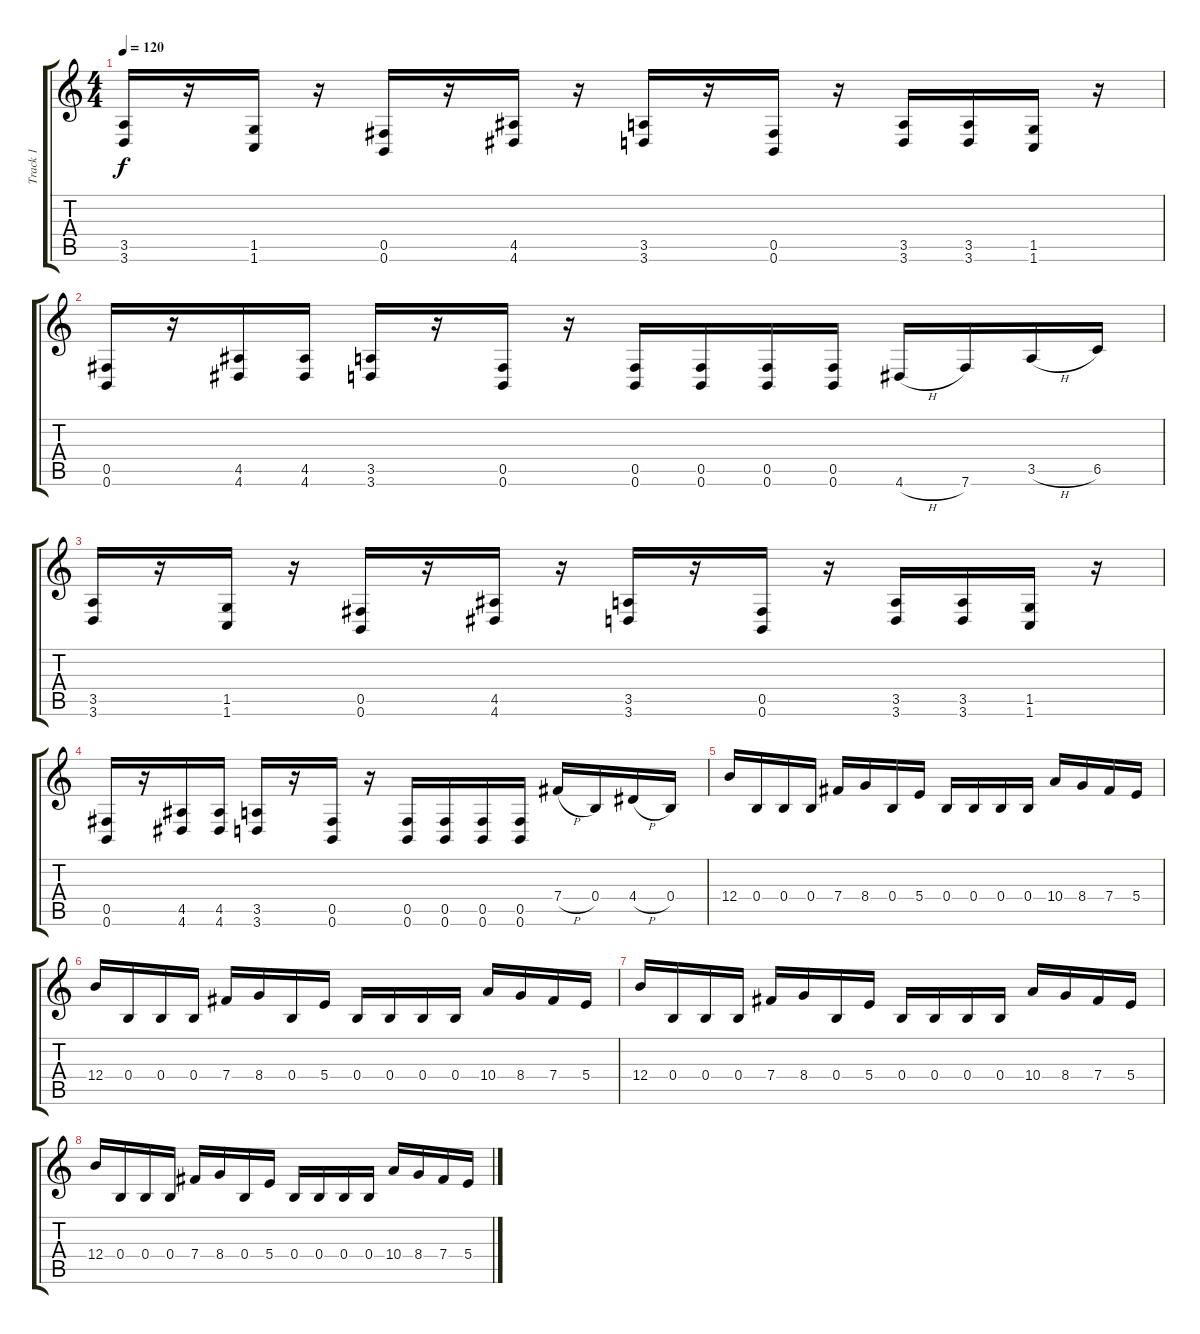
\track ("Track 1" "Track 1") {instrument distortionguitar}
\staff {score tabs}
\tuning (Db4 Ab3 E3 B2 Gb2 B1) {hide}
\ts (4 4)
\tempo 120
\clef g2
\ks c
(3.5 3.6).16{dy f} r.16 (1.5 1.6).16 r.16 (0.5 0.6).16 r.16 (4.5 4.6).16 r.16 (3.5 3.6).16 r.16 (0.5 0.6).16 r.16 (3.5 3.6).16 (3.5 3.6).16 (1.5 1.6).16 r.16 |
(0.5 0.6).16 r.16 (4.5 4.6).16 (4.5 4.6).16 (3.5 3.6).16 r.16 (0.5 0.6).16 r.16 (0.5 0.6).16 (0.5 0.6).16 (0.5 0.6).16 (0.5 0.6).16 4.6{h}.16 7.6.16 3.5{h}.16 6.5.16 |
(3.5 3.6).16 r.16 (1.5 1.6).16 r.16 (0.5 0.6).16 r.16 (4.5 4.6).16 r.16 (3.5 3.6).16 r.16 (0.5 0.6).16 r.16 (3.5 3.6).16 (3.5 3.6).16 (1.5 1.6).16 r.16 |
(0.5 0.6).16 r.16 (4.5 4.6).16 (4.5 4.6).16 (3.5 3.6).16 r.16 (0.5 0.6).16 r.16 (0.5 0.6).16 (0.5 0.6).16 (0.5 0.6).16 (0.5 0.6).16 7.4{h}.16 0.4.16 4.4{h}.16 0.4.16 |
12.4.16 0.4.16 0.4.16 0.4.16 7.4.16 8.4.16 0.4.16 5.4.16 0.4.16 0.4.16 0.4.16 0.4.16 10.4.16 8.4.16 7.4.16 5.4.16 |
12.4.16 0.4.16 0.4.16 0.4.16 7.4.16 8.4.16 0.4.16 5.4.16 0.4.16 0.4.16 0.4.16 0.4.16 10.4.16 8.4.16 7.4.16 5.4.16 |
12.4.16 0.4.16 0.4.16 0.4.16 7.4.16 8.4.16 0.4.16 5.4.16 0.4.16 0.4.16 0.4.16 0.4.16 10.4.16 8.4.16 7.4.16 5.4.16 |
12.4.16 0.4.16 0.4.16 0.4.16 7.4.16 8.4.16 0.4.16 5.4.16 0.4.16 0.4.16 0.4.16 0.4.16 10.4.16 8.4.16 7.4.16 5.4.16
